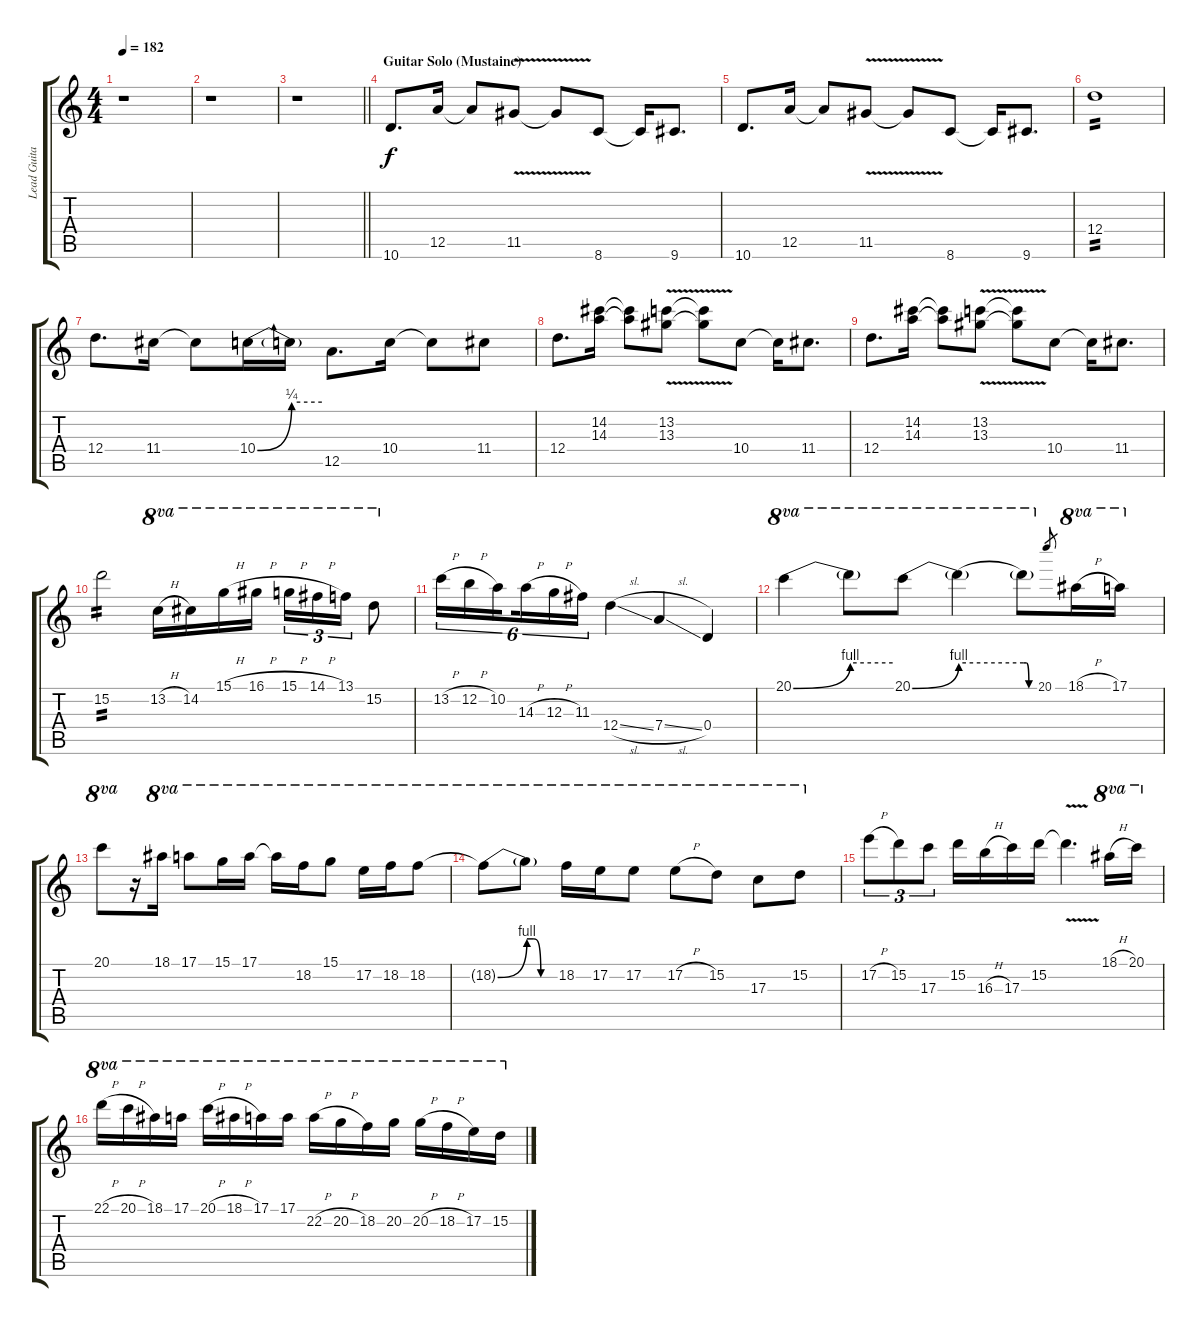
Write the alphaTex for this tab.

\track ("Lead Guitar 1" "Lead Guita") {instrument distortionguitar}
\staff {score tabs}
\tuning (E4 B3 G3 D3 A2 E2) {hide}
\ts (4 4)
\tempo 182
\clef g2
\ks aminor
r.1{dy f} |
r.1 |
\barLineRight lightlight
r.1 |
\section ("" "Guitar Solo (Mustaine)")
10.6.8{d} 12.5.16 12.5{t}.8 11.5{v}.8 11.5{v t}.8 8.6.8 8.6{t}.16 9.6.8{d} |
10.6.8{d} 12.5.16 12.5{t}.8 11.5{v}.8 11.5{v t}.8 8.6.8 8.6{t}.16 9.6.8{d} |
12.4.1{tp 2} |
12.4.8{d} 11.4.16 11.4{t}.8 10.4{be (bend 0 0 60 1)}.16 10.4{be (hold 0 1 60 1) t}.16 12.5.8{d} 10.4.16 10.4{t}.8 11.4.8 |
12.4.8{d} (14.2 14.3).16 (14.2{t} 14.3{t}).8 (13.2{v} 13.3{v}).8 (13.2{v t} 13.3{v t}).8 10.4.8 10.4{t}.16 11.4.8{d} |
12.4.8{d} (14.2 14.3).16 (14.2{t} 14.3{t}).8 (13.2{v} 13.3{v}).8 (13.2{v t} 13.3{v t}).8 10.4.8 10.4{t}.16 11.4.8{d} |
15.2.2{tp 2} 13.2{h}.16{ot 8va} 14.2.16{ot 8va} 15.1{h}.16{ot 8va} 16.1{h}.16{ot 8va} 15.1{h}.16{tu (3 2) ot 8va} 14.1{h}.16{tu (3 2) ot 8va} 13.1.16{tu (3 2) ot 8va} 15.2.8{ot 8va} |
13.2{h}.16{tu (6 4)} 12.2{h}.16{tu (6 4)} 10.2.16{tu (6 4) beam splitsecondary} 14.3{h}.16{tu (6 4)} 12.3{h}.16{tu (6 4)} 11.3.16{tu (6 4)} 12.4{sl}.4 7.4{sl}.4 0.4.4 |
20.1{be (bend 0 0 60 4)}.4{ot 8va} 20.1{be (hold 0 4 60 4) t}.8{ot 8va} 20.1{be (bend 0 0 60 4)}.8{ot 8va} 20.1{be (hold 0 4 60 4) t}.4{ot 8va} 20.1{be (custom 0 4 15 4 30 0 60 0) t}.8{ot 8va} 20.1.8{gr} 18.1{h}.16{ot 8va} 17.1.16{ot 8va} |
20.1.8{ot 8va} r.16 18.1.16{ot 8va} 17.1.8{ot 8va} 15.1.16{ot 8va} 17.1.16{ot 8va} 17.1{t}.16{ot 8va} 18.2.16{ot 8va} 15.1.8{ot 8va} 17.2.16{ot 8va} 18.2.16{ot 8va} 18.2.8{ot 8va} |
18.2{be (bend 0 0 60 4) t}.8{ot 8va} 18.2{be (custom 0 4 15 4 30 0 60 0) t}.8{ot 8va} 18.2.16{ot 8va} 17.2.16{ot 8va} 17.2.8{ot 8va} 17.2{h}.8{ot 8va} 15.2.8{ot 8va} 17.3.8{ot 8va} 15.2.8{ot 8va} |
17.2{h}.8{tu (3 2)} 15.2.8{tu (3 2)} 17.3.8{tu (3 2)} 15.2.16 16.3{h}.16 17.3.16 15.2.16 15.2{v t}.4{d} 18.1{h}.16{ot 8va} 20.1.16{ot 8va} |
22.1{h}.16{ot 8va} 20.1{h}.16{ot 8va} 18.1.16{ot 8va} 17.1.16{ot 8va} 20.1{h}.16{ot 8va} 18.1{h}.16{ot 8va} 17.1.16{ot 8va} 17.1.16{ot 8va} 22.2{h}.16{ot 8va} 20.2{h}.16{ot 8va} 18.2.16{ot 8va} 20.2.16{ot 8va} 20.2{h}.16{ot 8va} 18.2{h}.16{ot 8va} 17.2.16{ot 8va} 15.2.16{ot 8va}
